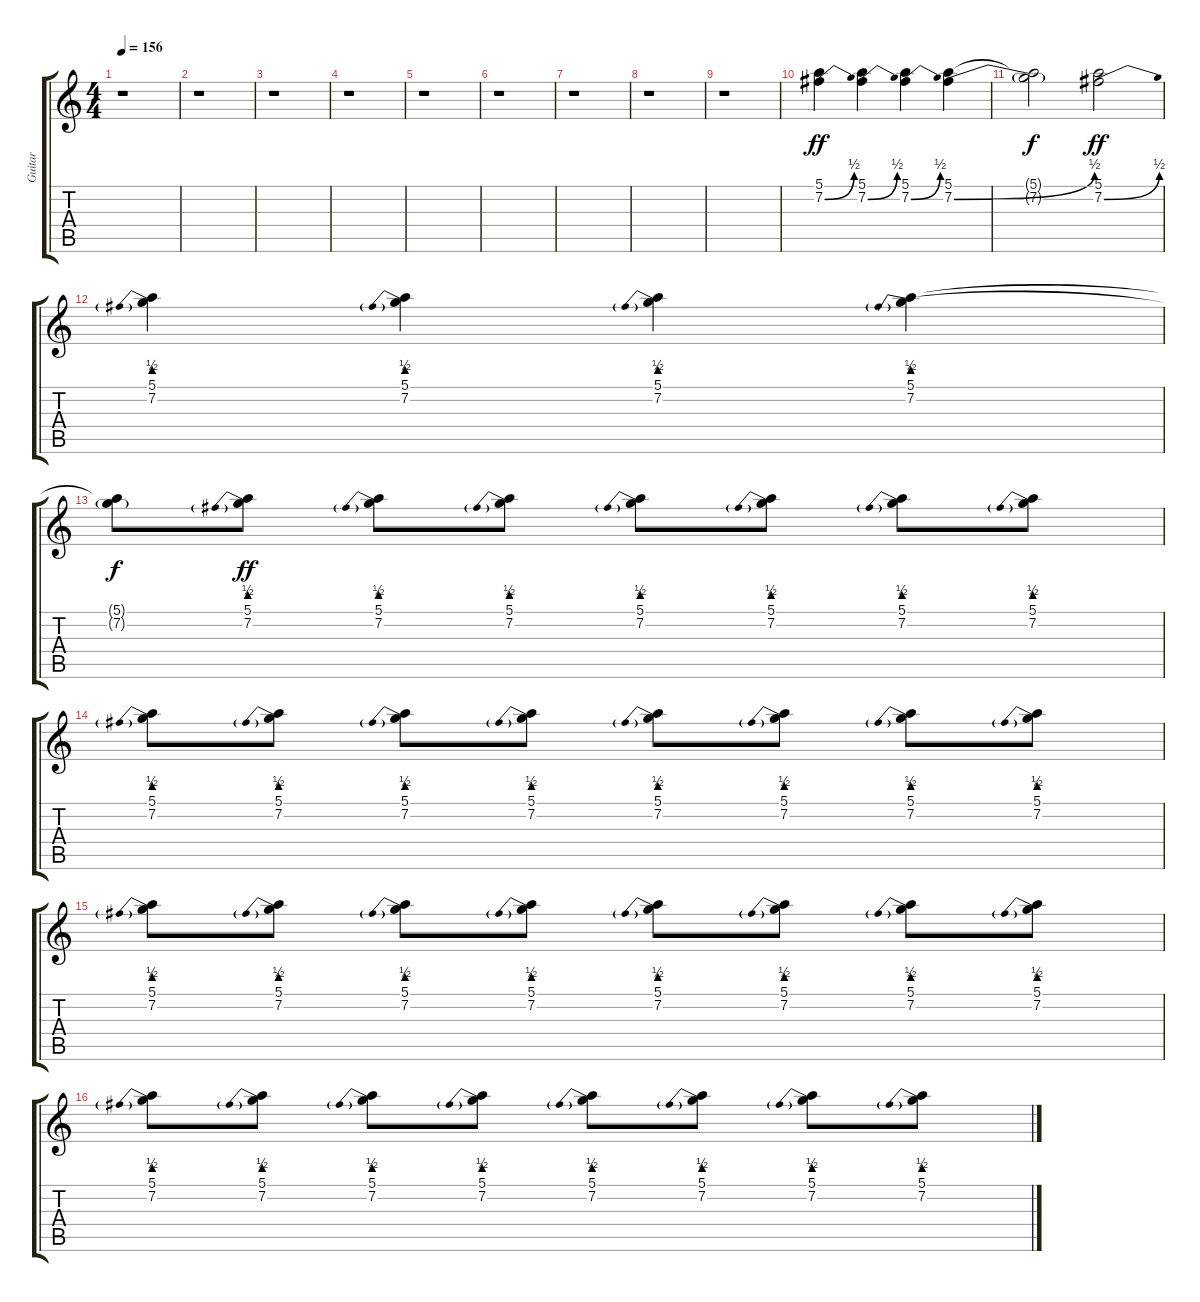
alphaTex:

\track ("Guitar              " "Guitar    ") {instrument distortionguitar}
\staff {score tabs}
\tuning (E4 B3 G3 D3 A2 D2) {hide}
\ts (4 4)
\tempo 156
\clef g2
\ks c
r.1{dy ff instrument distortionguitar} |
r.1 |
r.1 |
r.1 |
r.1 |
r.1 |
r.1 |
r.1 |
r.1 |
(5.1 7.2{be (bend 0 0 60 2)}).4 (5.1 7.2{be (bend 0 0 60 2)}).4 (5.1 7.2{be (bend 0 0 60 2)}).4 (5.1 7.2{be (bend 0 0 60 2)}).4 |
(5.1{t} 7.2{t}).2{dy f} (5.1 7.2{be (bend 0 0 60 2)}).2{dy ff} |
(5.1 7.2{be (prebend 0 2 60 2)}).4 (5.1 7.2{be (prebend 0 2 60 2)}).4 (5.1 7.2{be (prebend 0 2 60 2)}).4 (5.1 7.2{be (prebend 0 2 60 2)}).4 |
(5.1{t} 7.2{t}).8{dy f} (5.1 7.2{be (prebend 0 2 60 2)}).8{dy ff} (5.1 7.2{be (prebend 0 2 60 2)}).8 (5.1 7.2{be (prebend 0 2 60 2)}).8 (5.1 7.2{be (prebend 0 2 60 2)}).8 (5.1 7.2{be (prebend 0 2 60 2)}).8 (5.1 7.2{be (prebend 0 2 60 2)}).8 (5.1 7.2{be (prebend 0 2 60 2)}).8 |
(5.1 7.2{be (prebend 0 2 60 2)}).8 (5.1 7.2{be (prebend 0 2 60 2)}).8 (5.1 7.2{be (prebend 0 2 60 2)}).8 (5.1 7.2{be (prebend 0 2 60 2)}).8 (5.1 7.2{be (prebend 0 2 60 2)}).8 (5.1 7.2{be (prebend 0 2 60 2)}).8 (5.1 7.2{be (prebend 0 2 60 2)}).8 (5.1 7.2{be (prebend 0 2 60 2)}).8 |
(5.1 7.2{be (prebend 0 2 60 2)}).8 (5.1 7.2{be (prebend 0 2 60 2)}).8 (5.1 7.2{be (prebend 0 2 60 2)}).8 (5.1 7.2{be (prebend 0 2 60 2)}).8 (5.1 7.2{be (prebend 0 2 60 2)}).8 (5.1 7.2{be (prebend 0 2 60 2)}).8 (5.1 7.2{be (prebend 0 2 60 2)}).8 (5.1 7.2{be (prebend 0 2 60 2)}).8 |
(5.1 7.2{be (prebend 0 2 60 2)}).8 (5.1 7.2{be (prebend 0 2 60 2)}).8 (5.1 7.2{be (prebend 0 2 60 2)}).8 (5.1 7.2{be (prebend 0 2 60 2)}).8 (5.1 7.2{be (prebend 0 2 60 2)}).8 (5.1 7.2{be (prebend 0 2 60 2)}).8 (5.1 7.2{be (prebend 0 2 60 2)}).8 (5.1 7.2{be (prebend 0 2 60 2)}).8
